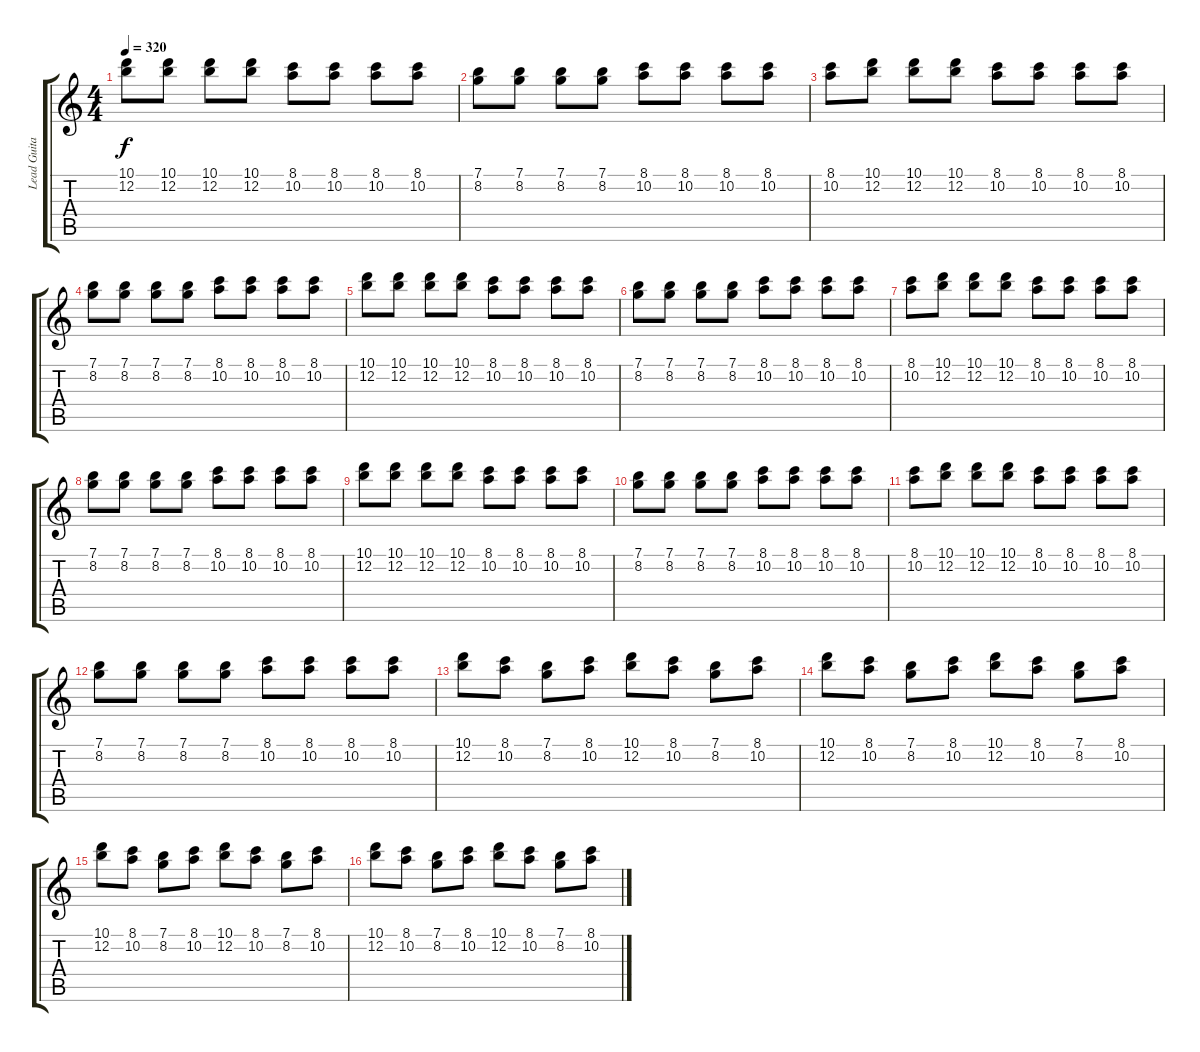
\track ("Lead Guitar" "Lead Guita") {instrument distortionguitar}
\staff {score tabs}
\tuning (E4 B3 G3 D3 A2 E2) {hide}
\ts (4 4)
\tempo 320
\clef g2
\ks c
(10.1 12.2).8{dy f} (10.1 12.2).8 (10.1 12.2).8 (10.1 12.2).8 (8.1 10.2).8 (8.1 10.2).8 (8.1 10.2).8 (8.1 10.2).8 |
(7.1 8.2).8 (7.1 8.2).8 (7.1 8.2).8 (7.1 8.2).8 (8.1 10.2).8 (8.1 10.2).8 (8.1 10.2).8 (8.1 10.2).8 |
(8.1 10.2).8 (10.1 12.2).8 (10.1 12.2).8 (10.1 12.2).8 (8.1 10.2).8 (8.1 10.2).8 (8.1 10.2).8 (8.1 10.2).8 |
(7.1 8.2).8 (7.1 8.2).8 (7.1 8.2).8 (7.1 8.2).8 (8.1 10.2).8 (8.1 10.2).8 (8.1 10.2).8 (8.1 10.2).8 |
(10.1 12.2).8 (10.1 12.2).8 (10.1 12.2).8 (10.1 12.2).8 (8.1 10.2).8 (8.1 10.2).8 (8.1 10.2).8 (8.1 10.2).8 |
(7.1 8.2).8 (7.1 8.2).8 (7.1 8.2).8 (7.1 8.2).8 (8.1 10.2).8 (8.1 10.2).8 (8.1 10.2).8 (8.1 10.2).8 |
(8.1 10.2).8 (10.1 12.2).8 (10.1 12.2).8 (10.1 12.2).8 (8.1 10.2).8 (8.1 10.2).8 (8.1 10.2).8 (8.1 10.2).8 |
(7.1 8.2).8 (7.1 8.2).8 (7.1 8.2).8 (7.1 8.2).8 (8.1 10.2).8 (8.1 10.2).8 (8.1 10.2).8 (8.1 10.2).8 |
(10.1 12.2).8 (10.1 12.2).8 (10.1 12.2).8 (10.1 12.2).8 (8.1 10.2).8 (8.1 10.2).8 (8.1 10.2).8 (8.1 10.2).8 |
(7.1 8.2).8 (7.1 8.2).8 (7.1 8.2).8 (7.1 8.2).8 (8.1 10.2).8 (8.1 10.2).8 (8.1 10.2).8 (8.1 10.2).8 |
(8.1 10.2).8 (10.1 12.2).8 (10.1 12.2).8 (10.1 12.2).8 (8.1 10.2).8 (8.1 10.2).8 (8.1 10.2).8 (8.1 10.2).8 |
(7.1 8.2).8 (7.1 8.2).8 (7.1 8.2).8 (7.1 8.2).8 (8.1 10.2).8 (8.1 10.2).8 (8.1 10.2).8 (8.1 10.2).8 |
(10.1 12.2).8 (8.1 10.2).8 (7.1 8.2).8 (8.1 10.2).8 (10.1 12.2).8 (8.1 10.2).8 (7.1 8.2).8 (8.1 10.2).8 |
(10.1 12.2).8 (8.1 10.2).8 (7.1 8.2).8 (8.1 10.2).8 (10.1 12.2).8 (8.1 10.2).8 (7.1 8.2).8 (8.1 10.2).8 |
(10.1 12.2).8 (8.1 10.2).8 (7.1 8.2).8 (8.1 10.2).8 (10.1 12.2).8 (8.1 10.2).8 (7.1 8.2).8 (8.1 10.2).8 |
(10.1 12.2).8 (8.1 10.2).8 (7.1 8.2).8 (8.1 10.2).8 (10.1 12.2).8 (8.1 10.2).8 (7.1 8.2).8 (8.1 10.2).8
